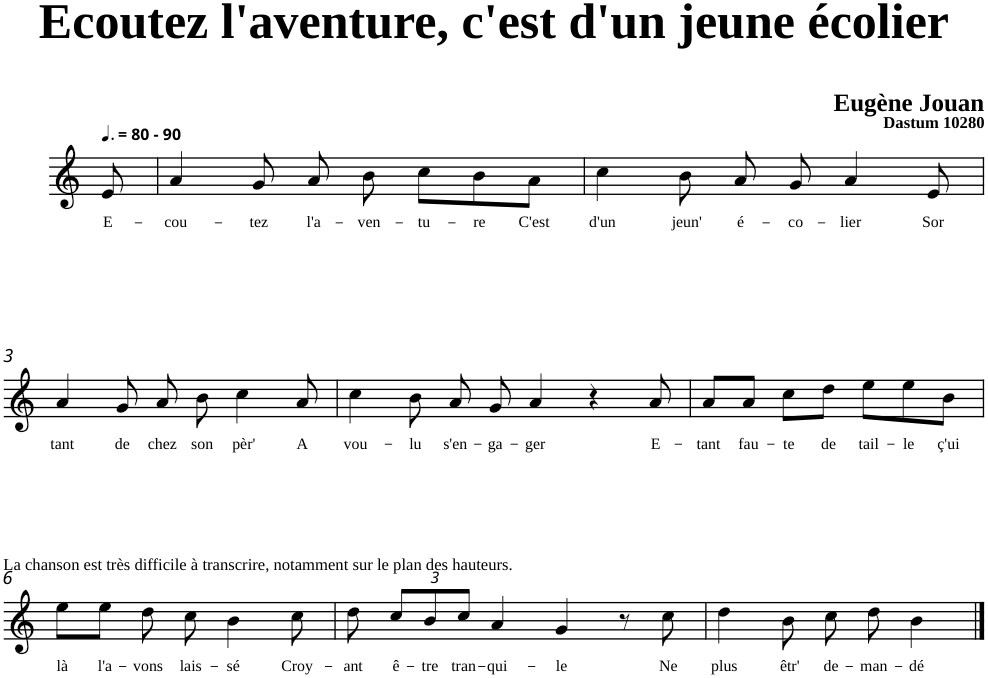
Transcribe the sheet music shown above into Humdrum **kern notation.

**kern	**text
*part1	*part1
*staff1	*staff1
*clefG2	*
*k[]	*
=	=
!LO:TX:a:B:t=- 90	!
!	!LO:LY:b
8e/	E-
=1	=1
!	!LO:LY:b
4a/	-cou-
!	!LO:LY:b
8g/	-tez
!	!LO:LY:b
8a/	l'a-
!	!LO:LY:b
8b\	-ven-
!	!LO:LY:b
8cc\L	-tu-
!	!LO:LY:b
8b\	-re
!	!LO:LY:b
8a\J	C'est
=2	=2
!	!LO:LY:b
4cc\	d'un
!	!LO:LY:b
8b\	jeun'
!	!LO:LY:b
8a/	é-
!	!LO:LY:b
8g/	-co-
!	!LO:LY:b
4a/	-lier
!	!LO:LY:b
8e/	Sor
!!LO:LB:g=z
=3	=3
!	!LO:LY:b
4a/	tant
!	!LO:LY:b
8g/	de
!	!LO:LY:b
8a/	chez
!	!LO:LY:b
8b\	son
!	!LO:LY:b
4cc\	pèr'
!	!LO:LY:b
8a/	A
=4	=4
!	!LO:LY:b
4cc\	vou-
!	!LO:LY:b
8b\	-lu
!	!LO:LY:b
8a/	s'en-
!	!LO:LY:b
8g/	-ga-
!	!LO:LY:b
4a/	-ger
8r	.
8ryy	.
!	!LO:LY:b
8a/	E-
=5	=5
!	!LO:LY:b
8a/L	-tant
8r	.
!	!LO:LY:b
8a/J	fau-
!	!LO:LY:b
8cc\L	-te
!	!LO:LY:b
8dd\J	de
!	!LO:LY:b
8ee\L	tail-
!	!LO:LY:b
8ee\	-le
!	!LO:LY:b
8b\J	ç'ui
!!LO:LB:g=z
=6	=6
!	!LO:LY:b
8ee\L	là
!	!LO:LY:b
8ee\J	l'a-
!	!LO:LY:b
8dd\	-vons
!	!LO:LY:b
8cc\	lais-
!	!LO:LY:b
4b\	-sé
!	!LO:LY:b
8cc\	Croy-
=7	=7
!	!LO:LY:b
8dd\	-ant
*Xbrackettup	*
!	!LO:LY:b
12cc/L	ê-
!	!LO:LY:b
12b/	-tre
!	!LO:LY:b
12cc/J	tran-
!	!LO:LY:b
4a/	-qui-
!	!LO:LY:b
4g/	-le
8r	.
!	!LO:LY:b
8cc\	Ne
=8	=8
!	!LO:LY:b
4dd\	plus
!	!LO:LY:b
8b\	êtr'
!	!LO:LY:b
8cc\	de-
!	!LO:LY:b
8dd\	-man-
!	!LO:LY:b
4b\	-dé
==	==
*-	*-
